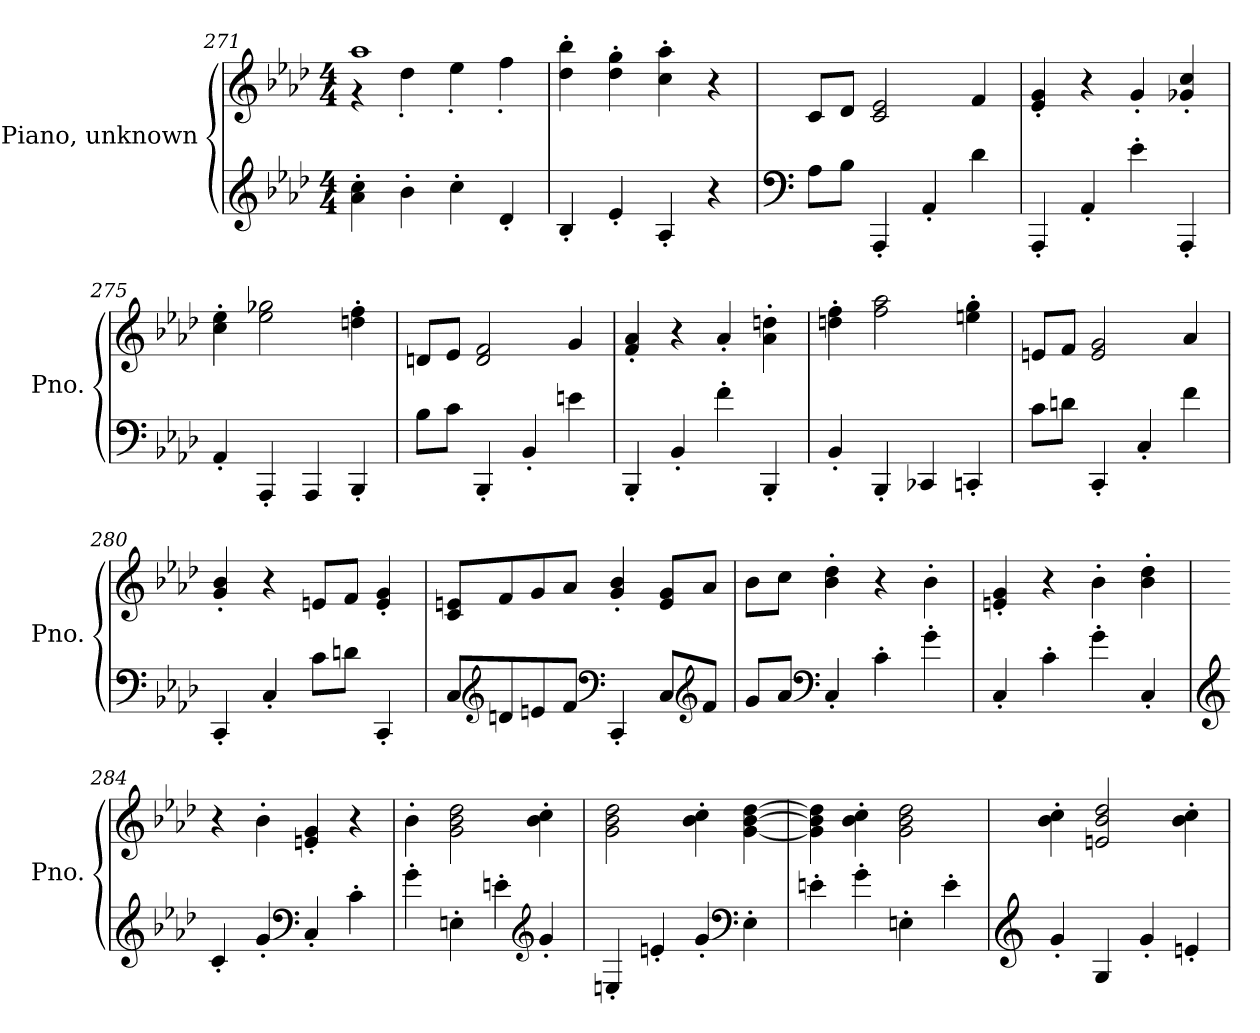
**kern	**kern
*part1	*part1
*staff2	*staff1
*I"Piano, unknown	*
*I'Pno.	*
*clefG2	*clefG2
*k[b-e-a-d-]	*k[b-e-a-d-]
*M4/4	*M4/4
=271	=271
*	*^
4a-\' 4cc\'	1aa-	4r
4b-'\	.	4dd-'\
4cc'\	.	4ee-'\
4d-'/	.	4ff'\
*	*v	*v
=272	=272
4B-'/	4dd-\' 4bb-\'
4e-'/	4dd-\' 4gg\'
4A-'/	4cc\' 4aa-\'
4r	4r
=273	=273
*clefF4	*
8A-\L	8c/L
8B-\J	8d-/J
4AAA-'/	2c/ 2e-/
4AA-'/	.
4d-\	4f/
!!LO:PB:g=z
=274	=274
4AAA-'/	4e-/' 4g/'
4AA-'/	4r
4e-'\	4g'/
4AAA-'/	4g-X/' 4cc/'
=275	=275
4AA-'/	4cc\' 4ee-\'
4AAA-'/	2ee-\ 2gg-X\
4AAA-/	.
4BBB-'/	4ddn\' 4ff\'
=276	=276
8B-\L	8dn/L
8c\J	8e-/J
4BBB-'/	2d/ 2f/
4BB-'/	.
4en\	4g/
=277	=277
4BBB-'/	4f/' 4a-/'
4BB-'/	4r
4f'\	4a-'/
4BBB-'/	4a-\' 4ddn\'
=278	=278
4BB-'/	4ddn\' 4ff\'
4BBB-'/	2ff\ 2aa-\
4CC-X/	.
4CCn'/	4een\' 4gg\'
=279	=279
8c\L	8en/L
8dn\J	8f/J
4CC'/	2e/ 2g/
4C'/	.
4f\	4a-/
!!LO:LB:g=z
=280	=280
4CC'/	4g/' 4b-/'
4C'/	4r
8c\L	8en/L
8dn\J	8f/J
4CC'/	4e/' 4g/'
=281	=281
8C/L	8c/ 8en/L
*clefG2	*
8dn/	8f/
8en/	8g/
8f/J	8a-/J
*clefF4	*
4CC'/	4g/' 4b-/'
8C/L	8e/ 8g/L
*clefG2	*
8f/J	8a-/J
=282	=282
8g/L	8b-\L
8a-/J	8cc\J
*clefF4	*
4C'/	4b-\' 4dd-\'
4c'\	4r
4g'\	4b-'\
=283	=283
4C'/	4en/' 4g/'
4c'\	4r
4g'\	4b-'\
4C'/	4b-\' 4dd-\'
=284	=284
*clefG2	*
4c'/	4r
4g'/	4b-'\
*clefF4	*
4C'/	4en/' 4g/'
4c'\	4r
!!LO:LB:g=z
=285	=285
4g'\	4b-'\
4En'\	2g\ 2b-\ 2dd-\
4en'\	.
*clefG2	*
4g'/	4b-\' 4cc\'
=286	=286
4En'/	2g\ 2b-\ 2dd-\
4en'/	.
4g'/	4b-\' 4cc\'
*clefF4	*
4E'\	[4g\ [4b-\ [4dd-\
=287	=287
4en'\	4g\] 4b-\] 4dd-\]
4g'\	4b-\' 4cc\'
4En'\	2g\ 2b-\ 2dd-\
4e'\	.
=288	=288
*clefG2	*
4g'/	4b-\' 4cc\'
4G/	2en/ 2b-/ 2dd-/
4g'/	.
4en'/	4b-\' 4cc\'
=	=
*-	*-
